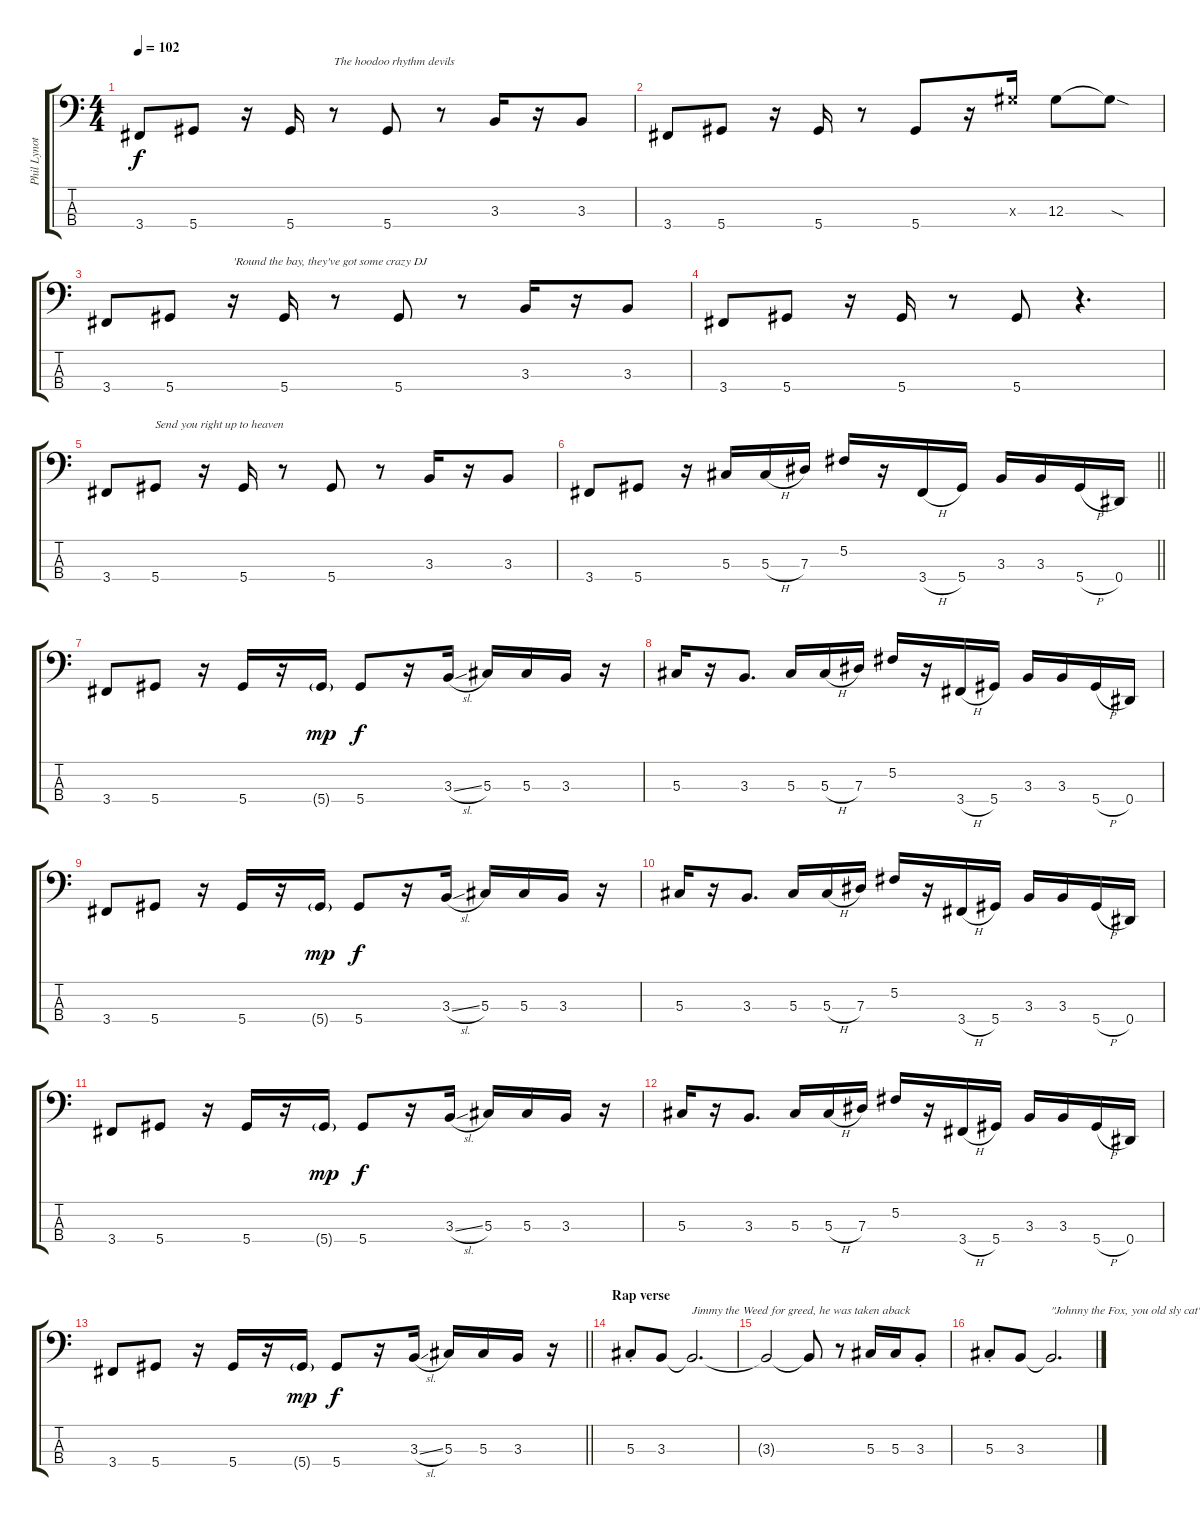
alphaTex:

\track ("Phil Lynott" "Phil Lynot") {instrument electricbasspick}
\staff {score tabs}
\tuning (Gb2 Db2 Ab1 Eb1) {hide}
\ts (4 4)
\tempo 102
\clef f4
\ks c
3.4.8{dy f} 5.4.8 r.16 5.4.16 r.8{txt "The hoodoo rhythm devils"} 5.4.8 r.8 3.3.16 r.16 3.3.8 |
3.4.8 5.4.8 r.16 5.4.16 r.8 5.4.8 r.16 12.3{x}.16 12.3.8 12.3{sod t}.8 |
3.4.8 5.4.8 r.16{txt "'Round the bay, they've got some crazy DJ"} 5.4.16 r.8 5.4.8 r.8 3.3.16 r.16 3.3.8 |
3.4.8 5.4.8 r.16 5.4.16 r.8 5.4.8 r.4{d} |
3.4.8 5.4.8{txt "Send you right up to heaven"} r.16 5.4.16 r.8 5.4.8 r.8 3.3.16 r.16 3.3.8 |
\barLineRight lightlight
3.4.8 5.4.8 r.16 5.3.16 5.3{h}.16 7.3.16 5.2.16 r.16 3.4{h}.16 5.4.16 3.3.16 3.3.16 5.4{h}.16 0.4.16 |
\section ("" "")
3.4.8 5.4.8 r.16 5.4.16 r.16 5.4{g}.16{dy mp} 5.4.8{dy f} r.16 3.3{sl}.16 5.3.16 5.3.16 3.3.16 r.16 |
5.3.16 r.16 3.3.8{d} 5.3.16 5.3{h}.16 7.3.16 5.2.16 r.16 3.4{h}.16 5.4.16 3.3.16 3.3.16 5.4{h}.16 0.4.16 |
3.4.8 5.4.8 r.16 5.4.16 r.16 5.4{g}.16{dy mp} 5.4.8{dy f} r.16 3.3{sl}.16 5.3.16 5.3.16 3.3.16 r.16 |
5.3.16 r.16 3.3.8{d} 5.3.16 5.3{h}.16 7.3.16 5.2.16 r.16 3.4{h}.16 5.4.16 3.3.16 3.3.16 5.4{h}.16 0.4.16 |
3.4.8 5.4.8 r.16 5.4.16 r.16 5.4{g}.16{dy mp} 5.4.8{dy f} r.16 3.3{sl}.16 5.3.16 5.3.16 3.3.16 r.16 |
5.3.16 r.16 3.3.8{d} 5.3.16 5.3{h}.16 7.3.16 5.2.16 r.16 3.4{h}.16 5.4.16 3.3.16 3.3.16 5.4{h}.16 0.4.16 |
\barLineRight lightlight
3.4.8 5.4.8 r.16 5.4.16 r.16 5.4{g}.16{dy mp} 5.4.8{dy f} r.16 3.3{sl}.16 5.3.16 5.3.16 3.3.16 r.16 |
\section ("" "Rap verse")
5.3{st}.8 3.3.8 3.3{t}.2{d txt "Jimmy the Weed for greed, he was taken aback"} |
3.3{t}.2 3.3{t}.8 r.8 5.3.16 5.3.16 3.3{st}.8 |
5.3{st}.8 3.3.8 3.3{t}.2{d txt "\"Johnny the Fox, you old sly cat\""}
